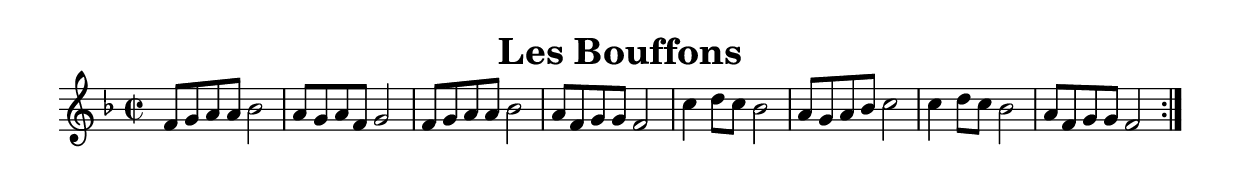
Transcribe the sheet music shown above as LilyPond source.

\version "2.7.40"
\header {
	crossRefNumber = "1"
	footnotes = "\\\\pour plus d'information : http://graner.name/nicolas/arbeau/"
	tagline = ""
	title = "Les Bouffons"
}
voicedefault =  {
\set Score.defaultBarType = ""

\repeat volta 2 {
\override Staff.TimeSignature #'style = #'C
 \time 2/2 \key f \major   f'8    g'8    a'8    a'8    bes'2    \bar "|"   a'8  
  g'8    a'8    f'8    g'2    \bar "|"   f'8    g'8    a'8    a'8    bes'2    
\bar "|"   a'8    f'8    g'8    g'8    f'2    \bar "|"     c''4    d''8    c''8 
   bes'2    \bar "|"   a'8    g'8    a'8    bes'8    c''2    \bar "|"   c''4    
d''8    c''8    bes'2    \bar "|"   a'8    f'8    g'8    g'8    f'2    
} \repeat volta 2 {   }
}

\score{
    <<

	\context Staff="default"
	{
	    \voicedefault 
	}

    >>
	\layout { indent = 0.0\cm 
	}
	\midi { \tempo 2=100 }
}
